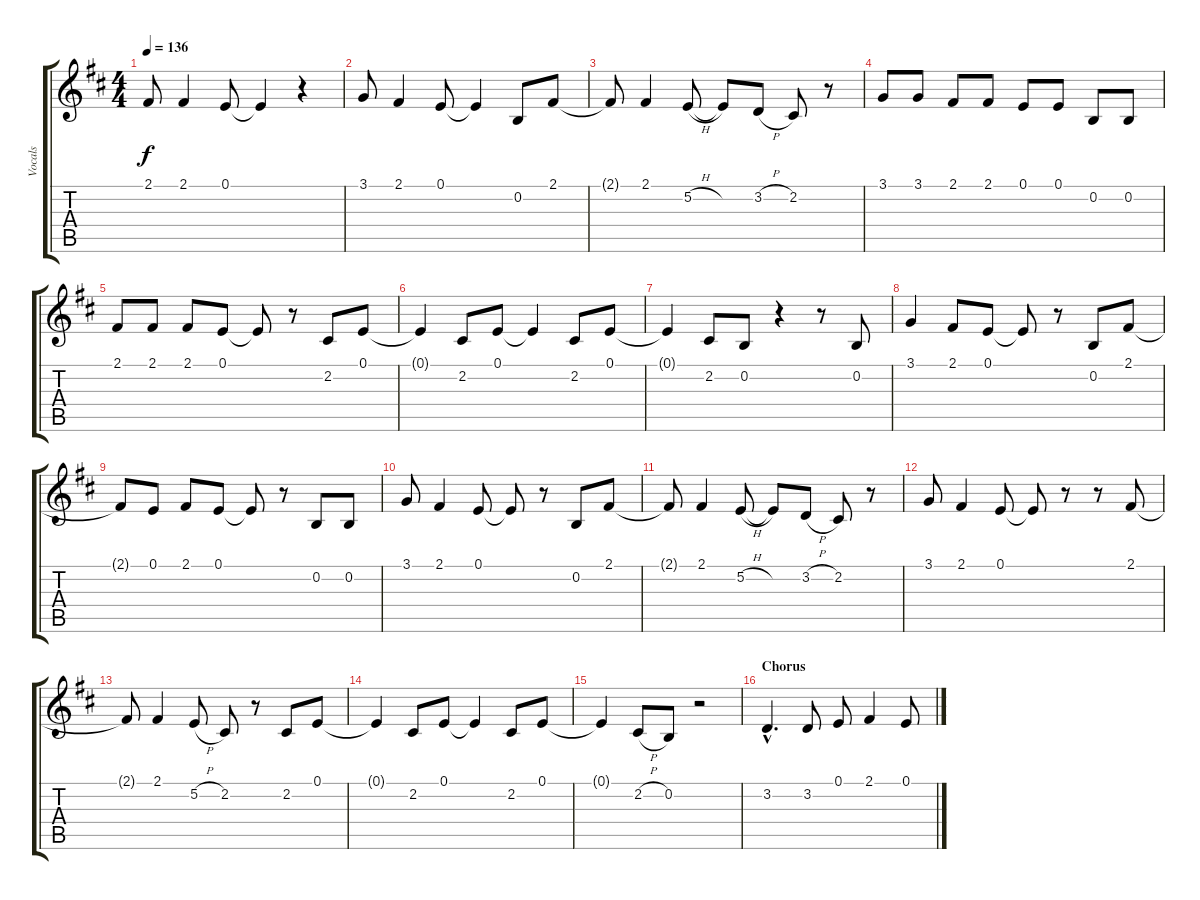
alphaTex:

\track ("Vocals" "Vocals") {instrument clarinet}
\staff {score tabs}
\tuning (E4 B3 G3 D3 A2 E2) {hide}
\ts (4 4)
\tempo 136
\clef g2
\ks d
2.1{t}.8{dy f} 2.1.4 0.1.8 0.1{t}.4 r.4 |
3.1.8 2.1.4 0.1.8 0.1{t}.4 0.2.8 2.1.8 |
2.1{t}.8 2.1.4 5.2{h}.8 5.2{t}.8 3.2{h}.8 2.2.8 r.8 |
3.1.8 3.1.8 2.1.8 2.1.8 0.1.8 0.1.8 0.2.8 0.2.8 |
2.1.8 2.1.8 2.1.8 0.1.8 0.1{t}.8 r.8 2.2.8 0.1.8 |
0.1{t}.4 2.2.8 0.1.8 0.1{t}.4 2.2.8 0.1.8 |
0.1{t}.4 2.2.8 0.2.8 r.4 r.8 0.2.8 |
3.1.4 2.1.8 0.1.8 0.1{t}.8 r.8 0.2.8 2.1.8 |
2.1{t}.8 0.1.8 2.1.8 0.1.8 0.1{t}.8 r.8 0.2.8 0.2.8 |
3.1.8 2.1.4 0.1.8 0.1{t}.8 r.8 0.2.8 2.1.8 |
2.1{t}.8 2.1.4 5.2{h}.8 5.2{t}.8 3.2{h}.8 2.2.8 r.8 |
3.1.8 2.1.4 0.1.8 0.1{t}.8 r.8 r.8 2.1.8 |
2.1{t}.8 2.1.4 5.2{h}.8 2.2.8 r.8 2.2.8 0.1.8 |
0.1{t}.4 2.2.8 0.1.8 0.1{t}.4 2.2.8 0.1.8 |
0.1{t}.4 2.2{h}.8 0.2.8 r.2 |
\section ("" "Chorus")
3.2{hac}.4{d} 3.2.8 0.1.8 2.1.4 0.1.8
